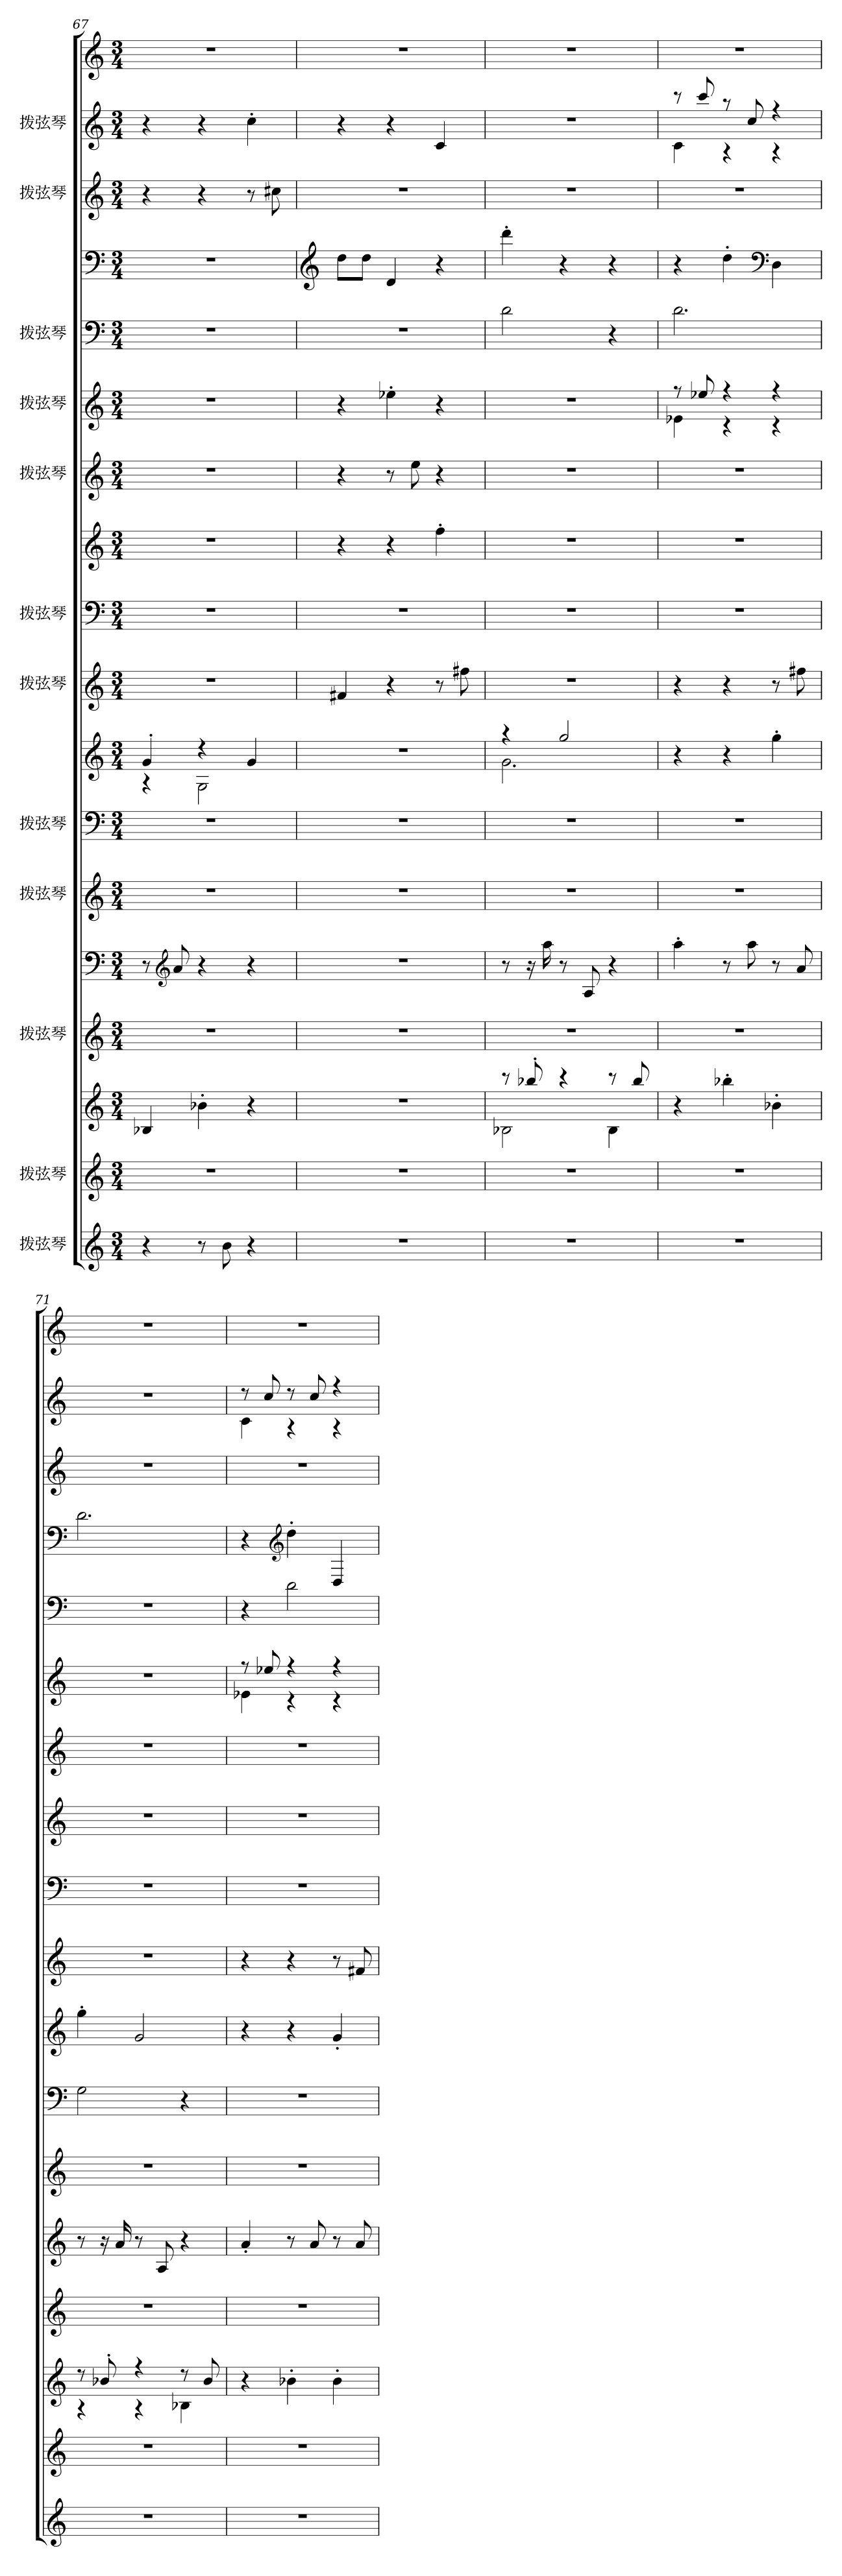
**kern	**kern	**kern	**kern	**kern	**kern	**kern	**kern	**kern	**kern	**kern	**kern	**kern	**kern	**kern	**kern	**kern	**kern
*part12	*part11	*part11	*part10	*part10	*part9	*part8	*part8	*part7	*part6	*part6	*part5	*part4	*part3	*part3	*part2	*part1	*part1
*staff18	*staff17	*staff16	*staff15	*staff14	*staff13	*staff12	*staff11	*staff10	*staff9	*staff8	*staff7	*staff6	*staff5	*staff4	*staff3	*staff2	*staff1
*I"拨弦琴	*I"拨弦琴	*	*I"拨弦琴	*	*I"拨弦琴	*I"拨弦琴	*	*I"拨弦琴	*I"拨弦琴	*	*I"拨弦琴	*I"拨弦琴	*I"拨弦琴	*	*I"拨弦琴	*I"拨弦琴	*
*clefG2	*clefG2	*clefG2	*clefG2	*clefF4	*clefG2	*clefF4	*clefG2	*clefG2	*clefF4	*clefG2	*clefG2	*clefG2	*clefF4	*clefF4	*clefG2	*clefG2	*clefG2
*k[]	*k[]	*k[]	*k[]	*k[]	*k[]	*k[]	*k[]	*k[]	*k[]	*k[]	*k[]	*k[]	*k[]	*k[]	*k[]	*k[]	*k[]
*M3/4	*M3/4	*M3/4	*M3/4	*M3/4	*M3/4	*M3/4	*M3/4	*M3/4	*M3/4	*M3/4	*M3/4	*M3/4	*M3/4	*M3/4	*M3/4	*M3/4	*M3/4
=67	=67	=67	=67	=67	=67	=67	=67	=67	=67	=67	=67	=67	=67	=67	=67	=67	=67
*	*	*	*	*	*	*	*^	*	*	*	*	*	*	*	*	*	*
4r	2.r	4B-X/	2.r	8r	2.r	2.r	4g'/	4r	2.r	2.r	2.r	2.r	2.r	2.r	2.r	4r	4r	2.r
*	*	*	*	*clefG2	*	*	*	*	*	*	*	*	*	*	*	*	*	*
.	.	.	.	8a/	.	.	.	.	.	.	.	.	.	.	.	.	.	.
8r	.	4b-X'\	.	4r	.	.	4r	2G\	.	.	.	.	.	.	.	4r	4r	.
8b\	.	.	.	.	.	.	.	.	.	.	.	.	.	.	.	.	.	.
4r	.	4r	.	4r	.	.	4g/	.	.	.	.	.	.	.	.	8r	4cc'\	.
.	.	.	.	.	.	.	.	.	.	.	.	.	.	.	.	8cc#X\	.	.
*	*	*	*	*	*	*	*v	*v	*	*	*	*	*	*	*	*	*	*
!!LO:PB:g=z
=68	=68	=68	=68	=68	=68	=68	=68	=68	=68	=68	=68	=68	=68	=68	=68	=68	=68
*	*	*	*	*	*	*	*	*	*	*	*	*	*	*clefG2	*	*	*
2.r	2.r	2.r	2.r	2.r	2.r	2.r	2.r	4f#X/	2.r	4r	4r	4r	2.r	8dd\L	2.r	4r	2.r
.	.	.	.	.	.	.	.	.	.	.	.	.	.	8dd\J	.	.	.
.	.	.	.	.	.	.	.	4r	.	4r	8r	4ee-X'\	.	4d/	.	4r	.
.	.	.	.	.	.	.	.	.	.	.	8ee\	.	.	.	.	.	.
.	.	.	.	.	.	.	.	8r	.	4ff'\	4r	4r	.	4r	.	4c/	.
.	.	.	.	.	.	.	.	8ff#X\	.	.	.	.	.	.	.	.	.
=69	=69	=69	=69	=69	=69	=69	=69	=69	=69	=69	=69	=69	=69	=69	=69	=69	=69
*	*	*^	*	*	*	*	*^	*	*	*	*	*	*	*	*	*	*
2.r	2.r	8r	2B-X\	2.r	8r	2.r	2.r	4r	2.g\	2.r	2.r	2.r	2.r	2.r	2d\	4ddd'\	2.r	2.r	2.r
.	.	8bb-X'/	.	.	16r	.	.	.	.	.	.	.	.	.	.	.	.	.	.
.	.	.	.	.	16aa\	.	.	.	.	.	.	.	.	.	.	.	.	.	.
.	.	4r	.	.	8r	.	.	2gg/	.	.	.	.	.	.	.	4r	.	.	.
.	.	.	.	.	8A/	.	.	.	.	.	.	.	.	.	.	.	.	.	.
.	.	8r	4B-\	.	4r	.	.	.	.	.	.	.	.	.	4r	4r	.	.	.
.	.	8bb-/	.	.	.	.	.	.	.	.	.	.	.	.	.	.	.	.	.
*	*	*v	*v	*	*	*	*	*v	*v	*	*	*	*	*	*	*	*	*	*
=70	=70	=70	=70	=70	=70	=70	=70	=70	=70	=70	=70	=70	=70	=70	=70	=70	=70
*	*	*	*	*	*	*	*	*	*	*	*	*^	*	*	*	*^	*
2.r	2.r	4r	2.r	4aa'\	2.r	2.r	4r	4r	2.r	2.r	2.r	8r	4e-X\	2.d\	4r	2.r	8r	4c\	2.r
.	.	.	.	.	.	.	.	.	.	.	.	8ee-X/	.	.	.	.	8ccc/	.	.
.	.	4bb-X'\	.	8r	.	.	4r	4r	.	.	.	4r	4r	.	4dd'\	.	8r	4r	.
.	.	.	.	8aa\	.	.	.	.	.	.	.	.	.	.	.	.	8cc/	.	.
*	*	*	*	*	*	*	*	*	*	*	*	*	*	*	*clefF4	*	*	*	*
.	.	4b-X'\	.	8r	.	.	4gg'\	8r	.	.	.	4r	4r	.	4D\	.	4r	4r	.
.	.	.	.	8a/	.	.	.	8ff#X\	.	.	.	.	.	.	.	.	.	.	.
*	*	*	*	*	*	*	*	*	*	*	*	*v	*v	*	*	*	*v	*v	*
=71	=71	=71	=71	=71	=71	=71	=71	=71	=71	=71	=71	=71	=71	=71	=71	=71	=71
*	*	*^	*	*	*	*	*	*	*	*	*	*	*	*	*	*	*
2.r	2.r	8r	4r	2.r	8r	2.r	2G\	4gg'\	2.r	2.r	2.r	2.r	2.r	2.r	2.d\	2.r	2.r	2.r
.	.	8b-X'/	.	.	16r	.	.	.	.	.	.	.	.	.	.	.	.	.
.	.	.	.	.	16a/	.	.	.	.	.	.	.	.	.	.	.	.	.
.	.	4r	4r	.	8r	.	.	2g/	.	.	.	.	.	.	.	.	.	.
.	.	.	.	.	8A/	.	.	.	.	.	.	.	.	.	.	.	.	.
.	.	8r	4B-X\	.	4r	.	4r	.	.	.	.	.	.	.	.	.	.	.
.	.	8b-/	.	.	.	.	.	.	.	.	.	.	.	.	.	.	.	.
*	*	*v	*v	*	*	*	*	*	*	*	*	*	*	*	*	*	*	*
!!LO:PB:g=z
=72	=72	=72	=72	=72	=72	=72	=72	=72	=72	=72	=72	=72	=72	=72	=72	=72	=72
*	*	*	*	*	*	*	*	*	*	*	*	*^	*	*	*	*^	*
2.r	2.r	4r	2.r	4a'/	2.r	2.r	4r	4r	2.r	2.r	2.r	8r	4e-X\	4r	4r	2.r	8r	4c\	2.r
.	.	.	.	.	.	.	.	.	.	.	.	8ee-X/	.	.	.	.	8cc/	.	.
*	*	*	*	*	*	*	*	*	*	*	*	*	*	*	*clefG2	*	*	*	*
.	.	4b-X'\	.	8r	.	.	4r	4r	.	.	.	4r	4r	2d\	4dd'\	.	8r	4r	.
.	.	.	.	8a/	.	.	.	.	.	.	.	.	.	.	.	.	8cc/	.	.
.	.	4b-'\	.	8r	.	.	4g'/	8r	.	.	.	4r	4r	.	4D/	.	4r	4r	.
.	.	.	.	8a/	.	.	.	8f#X/	.	.	.	.	.	.	.	.	.	.	.
*	*	*	*	*	*	*	*	*	*	*	*	*v	*v	*	*	*	*v	*v	*
=	=	=	=	=	=	=	=	=	=	=	=	=	=	=	=	=	=
*-	*-	*-	*-	*-	*-	*-	*-	*-	*-	*-	*-	*-	*-	*-	*-	*-	*-
